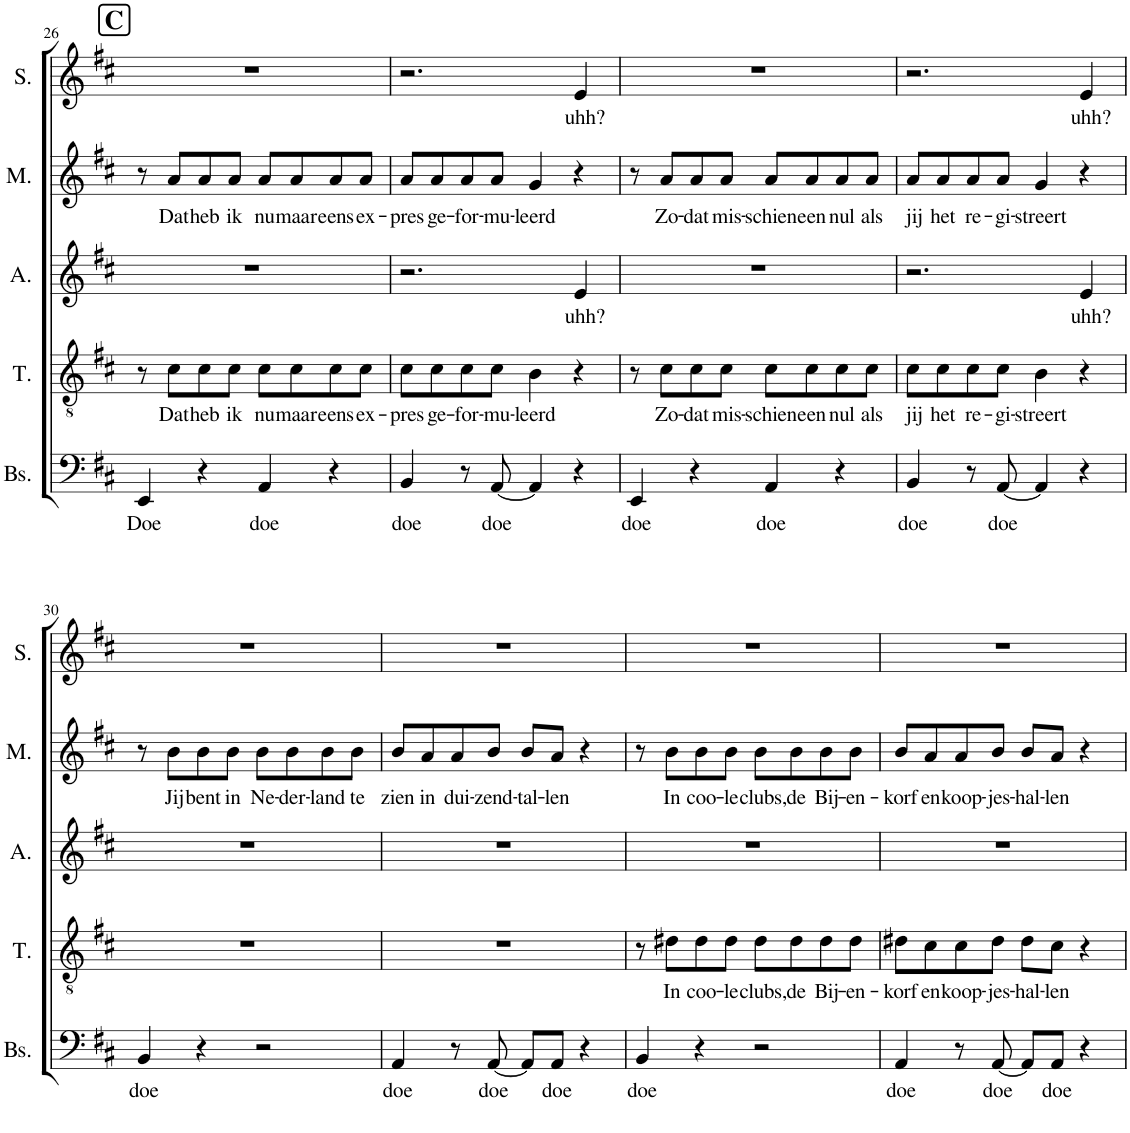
**kern	**text	**kern	**text	**kern	**text	**kern	**text	**kern	**text
*part5	*part5	*part4	*part4	*part3	*part3	*part2	*part2	*part1	*part1
*staff5	*staff5	*staff4	*staff4	*staff3	*staff3	*staff2	*staff2	*staff1	*staff1
*I"Bas	*	*I"Tenor	*	*I"Alt	*	*I"Mezzo	*	*I"Sopraan	*
*I'Bs.	*	*I'T.	*	*I'A.	*	*I'M.	*	*I'S.	*
!!LO:PB:g=z
*clefF4	*	*clefGv2	*	*clefG2	*	*clefG2	*	*clefG2	*
*k[f#c#]	*	*k[f#c#]	*	*k[f#c#]	*	*k[f#c#]	*	*k[f#c#]	*
*M4/4	*	*M4/4	*	*M4/4	*	*M4/4	*	*M4/4	*
*met(c)	*	*met(c)	*	*met(c)	*	*met(c)	*	*met(c)	*
!!LO:REH:place=s1:a:B:cj:fs=14:t=C
=26	=26	=26	=26	=26	=26	=26	=26	=26	=26
!	!LO:LY:b	!	!	!	!	!	!	!	!
4EE/	Doe	8r	.	1r	.	8r	.	1r	.
!	!	!	!LO:LY:b	!	!	!	!LO:LY:b	!	!
.	.	8c#\L	Dat	.	.	8a/L	Dat	.	.
!	!	!	!LO:LY:b	!	!	!	!LO:LY:b	!	!
4r	.	8c#\	heb	.	.	8a/	heb	.	.
!	!	!	!LO:LY:b	!	!	!	!LO:LY:b	!	!
.	.	8c#\J	ik	.	.	8a/J	ik	.	.
!	!LO:LY:b	!	!LO:LY:b	!	!	!	!LO:LY:b	!	!
4AA/	doe	8c#\L	nu	.	.	8a/L	nu	.	.
!	!	!	!LO:LY:b	!	!	!	!LO:LY:b	!	!
.	.	8c#\	maar	.	.	8a/	maar	.	.
!	!	!	!LO:LY:b	!	!	!	!LO:LY:b	!	!
4r	.	8c#\	eens	.	.	8a/	eens	.	.
!	!	!	!LO:LY:b	!	!	!	!LO:LY:b	!	!
.	.	8c#\J	ex-	.	.	8a/J	ex-	.	.
=27	=27	=27	=27	=27	=27	=27	=27	=27	=27
!	!LO:LY:b	!	!LO:LY:b	!	!	!	!LO:LY:b	!	!
4BB/	doe	8c#\L	-pres	2.r	.	8a/L	-pres	2.r	.
!	!	!	!LO:LY:b	!	!	!	!LO:LY:b	!	!
.	.	8c#\	ge-	.	.	8a/	ge-	.	.
!	!	!	!LO:LY:b	!	!	!	!LO:LY:b	!	!
8r	.	8c#\	-for-	.	.	8a/	-for-	.	.
!	!LO:LY:b	!	!LO:LY:b	!	!	!	!LO:LY:b	!	!
[8AA/	doe	8c#\J	-mu-	.	.	8a/J	-mu-	.	.
!	!	!	!LO:LY:b	!	!	!	!LO:LY:b	!	!
4AA/]	.	4B\	-leerd	.	.	4g/	-leerd	.	.
!	!	!	!	!	!LO:LY:b	!	!	!	!LO:LY:b
4r	.	4r	.	4e/	uhh?	4r	.	4e/	uhh?
=28	=28	=28	=28	=28	=28	=28	=28	=28	=28
!	!LO:LY:b	!	!	!	!	!	!	!	!
4EE/	doe	8r	.	1r	.	8r	.	1r	.
!	!	!	!LO:LY:b	!	!	!	!LO:LY:b	!	!
.	.	8c#\L	Zo-	.	.	8a/L	Zo-	.	.
!	!	!	!LO:LY:b	!	!	!	!LO:LY:b	!	!
4r	.	8c#\	-dat	.	.	8a/	-dat	.	.
!	!	!	!LO:LY:b	!	!	!	!LO:LY:b	!	!
.	.	8c#\J	mis-	.	.	8a/J	mis-	.	.
!	!LO:LY:b	!	!LO:LY:b	!	!	!	!LO:LY:b	!	!
4AA/	doe	8c#\L	-schien	.	.	8a/L	-schien	.	.
!	!	!	!LO:LY:b	!	!	!	!LO:LY:b	!	!
.	.	8c#\	een	.	.	8a/	een	.	.
!	!	!	!LO:LY:b	!	!	!	!LO:LY:b	!	!
4r	.	8c#\	nul	.	.	8a/	nul	.	.
!	!	!	!LO:LY:b	!	!	!	!LO:LY:b	!	!
.	.	8c#\J	als	.	.	8a/J	als	.	.
=29	=29	=29	=29	=29	=29	=29	=29	=29	=29
!	!LO:LY:b	!	!LO:LY:b	!	!	!	!LO:LY:b	!	!
4BB/	doe	8c#\L	jij	2.r	.	8a/L	jij	2.r	.
!	!	!	!LO:LY:b	!	!	!	!LO:LY:b	!	!
.	.	8c#\	het	.	.	8a/	het	.	.
!	!	!	!LO:LY:b	!	!	!	!LO:LY:b	!	!
8r	.	8c#\	re-	.	.	8a/	re-	.	.
!	!LO:LY:b	!	!LO:LY:b	!	!	!	!LO:LY:b	!	!
[8AA/	doe	8c#\J	-gi-	.	.	8a/J	-gi-	.	.
!	!	!	!LO:LY:b	!	!	!	!LO:LY:b	!	!
4AA/]	.	4B\	-streert	.	.	4g/	-streert	.	.
!	!	!	!	!	!LO:LY:b	!	!	!	!LO:LY:b
4r	.	4r	.	4e/	uhh?	4r	.	4e/	uhh?
!!LO:LB:g=z
=30	=30	=30	=30	=30	=30	=30	=30	=30	=30
!	!LO:LY:b	!	!	!	!	!	!	!	!
4BB/	doe	1r	.	1r	.	8r	.	1r	.
!	!	!	!	!	!	!	!LO:LY:b	!	!
.	.	.	.	.	.	8b\L	Jij	.	.
!	!	!	!	!	!	!	!LO:LY:b	!	!
4r	.	.	.	.	.	8b\	bent	.	.
!	!	!	!	!	!	!	!LO:LY:b	!	!
.	.	.	.	.	.	8b\J	in	.	.
!	!	!	!	!	!	!	!LO:LY:b	!	!
2r	.	.	.	.	.	8b\L	Ne-	.	.
!	!	!	!	!	!	!	!LO:LY:b	!	!
.	.	.	.	.	.	8b\	-der-	.	.
!	!	!	!	!	!	!	!LO:LY:b	!	!
.	.	.	.	.	.	8b\	-land	.	.
!	!	!	!	!	!	!	!LO:LY:b	!	!
.	.	.	.	.	.	8b\J	te	.	.
=31	=31	=31	=31	=31	=31	=31	=31	=31	=31
!	!LO:LY:b	!	!	!	!	!	!LO:LY:b	!	!
4AA/	doe	1r	.	1r	.	8b/L	zien	1r	.
!	!	!	!	!	!	!	!LO:LY:b	!	!
.	.	.	.	.	.	8a/	in	.	.
!	!	!	!	!	!	!	!LO:LY:b	!	!
8r	.	.	.	.	.	8a/	dui-	.	.
!	!LO:LY:b	!	!	!	!	!	!LO:LY:b	!	!
[8AA/	doe	.	.	.	.	8b/J	-zend-	.	.
!	!	!	!	!	!	!	!LO:LY:b	!	!
8AA/L]	.	.	.	.	.	8b/L	-tal-	.	.
!	!LO:LY:b	!	!	!	!	!	!LO:LY:b	!	!
8AA/J	doe	.	.	.	.	8a/J	-len	.	.
4r	.	.	.	.	.	4r	.	.	.
=32	=32	=32	=32	=32	=32	=32	=32	=32	=32
!	!LO:LY:b	!	!	!	!	!	!	!	!
4BB/	doe	8r	.	1r	.	8r	.	1r	.
!	!	!	!LO:LY:b	!	!	!	!LO:LY:b	!	!
.	.	8d#X\L	In	.	.	8b\L	In	.	.
!	!	!	!LO:LY:b	!	!	!	!LO:LY:b	!	!
4r	.	8d#\	coo-	.	.	8b\	coo-	.	.
!	!	!	!LO:LY:b	!	!	!	!LO:LY:b	!	!
.	.	8d#\J	-le	.	.	8b\J	-le	.	.
!	!	!	!LO:LY:b	!	!	!	!LO:LY:b	!	!
2r	.	8d#\L	clubs,	.	.	8b\L	clubs,	.	.
!	!	!	!LO:LY:b	!	!	!	!LO:LY:b	!	!
.	.	8d#\	de	.	.	8b\	de	.	.
!	!	!	!LO:LY:b	!	!	!	!LO:LY:b	!	!
.	.	8d#\	Bij-	.	.	8b\	Bij-	.	.
!	!	!	!LO:LY:b	!	!	!	!LO:LY:b	!	!
.	.	8d#\J	-en-	.	.	8b\J	-en-	.	.
=33	=33	=33	=33	=33	=33	=33	=33	=33	=33
!	!LO:LY:b	!	!LO:LY:b	!	!	!	!LO:LY:b	!	!
4AA/	doe	8d#X\L	-korf	1r	.	8b/L	-korf	1r	.
!	!	!	!LO:LY:b	!	!	!	!LO:LY:b	!	!
.	.	8c#\	en	.	.	8a/	en	.	.
!	!	!	!LO:LY:b	!	!	!	!LO:LY:b	!	!
8r	.	8c#\	koop-	.	.	8a/	koop-	.	.
!	!LO:LY:b	!	!LO:LY:b	!	!	!	!LO:LY:b	!	!
[8AA/	doe	8d#\J	-jes-	.	.	8b/J	-jes-	.	.
!	!	!	!LO:LY:b	!	!	!	!LO:LY:b	!	!
8AA/L]	.	8d#\L	-hal-	.	.	8b/L	-hal-	.	.
!	!LO:LY:b	!	!LO:LY:b	!	!	!	!LO:LY:b	!	!
8AA/J	doe	8c#\J	-len	.	.	8a/J	-len	.	.
4r	.	4r	.	.	.	4r	.	.	.
=	=	=	=	=	=	=	=	=	=
*-	*-	*-	*-	*-	*-	*-	*-	*-	*-
